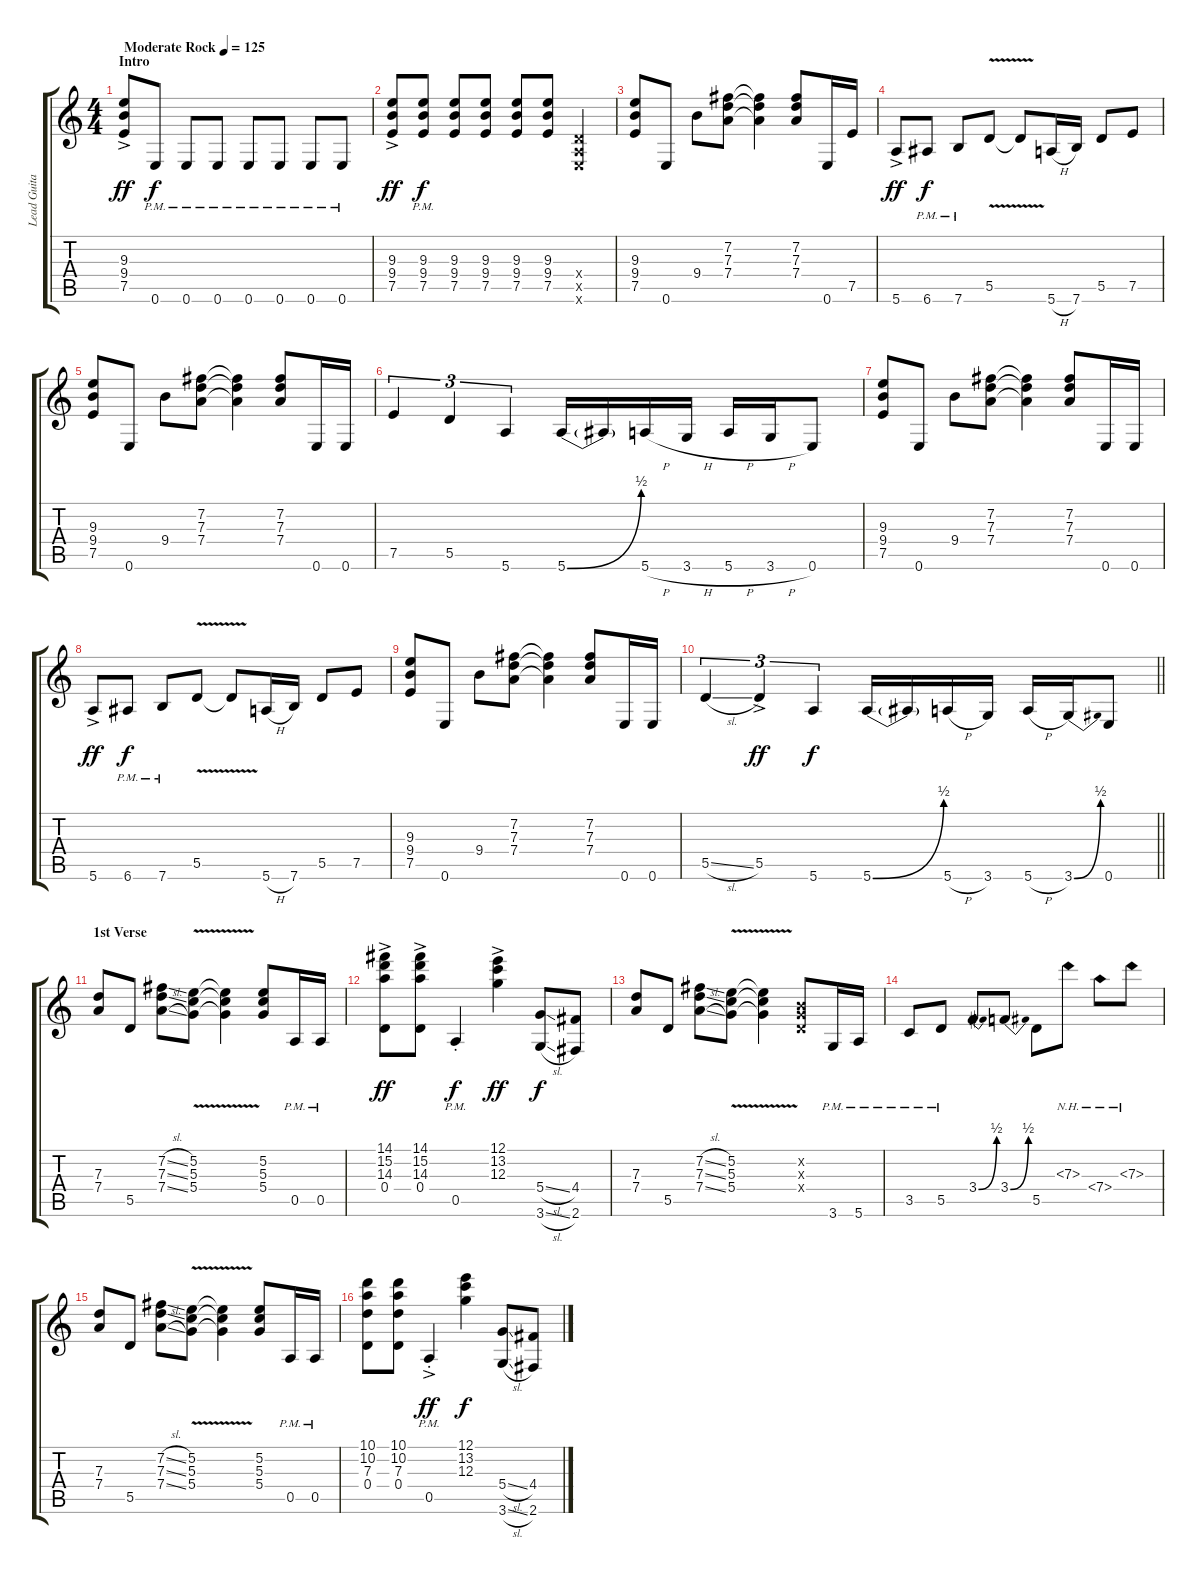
\track ("Lead Guitar" "Lead Guita") {instrument distortionguitar}
\staff {score tabs}
\tuning (E4 B3 G3 D3 A2 E2) {hide}
\ts (4 4)
\section ("" "Intro")
\tempo (125 "Moderate Rock")
\clef g2
\ks c
(9.3 9.4{ac} 7.5).8{dy ff instrument distortionguitar} 0.6{pm}.8{dy f} 0.6{pm}.8 0.6{pm}.8 0.6{pm}.8 0.6{pm}.8 0.6{pm}.8 0.6{pm}.8 |
(9.3 9.4 7.5{ac}).8{dy ff} (9.3 9.4 7.5{pm}).8{dy f} (9.3 9.4 7.5).8 (9.3 9.4 7.5).8 (9.3 9.4 7.5).8 (9.3 9.4 7.5).8 (0.4{x} 0.5{x} 0.6{x}).4 |
(9.3 9.4 7.5).8 0.6.8 9.4.8 (7.2 7.3 7.4).8 (7.2{t} 7.3{t} 7.4{t}).4 (7.2 7.3 7.4).8 0.6.16 7.5.16 |
5.6{ac}.8{dy ff} 6.6{pm}.8{dy f} 7.6{pm}.8 5.5{v}.8 5.5{t}.8 5.6{h}.16 7.6.16 5.5.8 7.5.8 |
(9.3 9.4 7.5).8 0.6.8 9.4.8 (7.2 7.3 7.4).8 (7.2{t} 7.3{t} 7.4{t}).4 (7.2 7.3 7.4).8 0.6.16 0.6.16 |
7.5.4{tu (3 2)} 5.5.4{tu (3 2)} 5.6.4{tu (3 2)} 5.6{be (bend 0 0 60 2)}.16 5.6{t}.16 5.6{h}.16 3.6{h}.16 5.6{h}.16 3.6{h}.16 0.6.8 |
(9.3 9.4 7.5).8 0.6.8 9.4.8 (7.2 7.3 7.4).8 (7.2{t} 7.3{t} 7.4{t}).4 (7.2 7.3 7.4).8 0.6.16 0.6.16 |
5.6{ac}.8{dy ff} 6.6{pm}.8{dy f} 7.6{pm}.8 5.5{v}.8 5.5{t}.8 5.6{h}.16 7.6.16 5.5.8 7.5.8 |
(9.3 9.4 7.5).8 0.6.8 9.4.8 (7.2 7.3 7.4).8 (7.2{t} 7.3{t} 7.4{t}).4 (7.2 7.3 7.4).8 0.6.16 0.6.16 |
\barLineRight lightlight
5.5{sl}.4{tu (3 2)} 5.5{ac}.4{tu (3 2) dy ff} 5.6.4{tu (3 2) dy f} 5.6{be (bend 0 0 60 2)}.16 5.6{t}.16 5.6{h}.16 3.6.16 5.6{h}.16 3.6{be (bend 0 0 60 2)}.16 0.6.8 |
\section ("" "1st Verse")
(7.3 7.4).8 5.5.8 (7.2{sl} 7.3{sl} 7.4{sl}).8 (5.2{v} 5.3{v} 5.4{v}).8 (5.2{t} 5.3{t} 5.4{t}).4 (5.2 5.3 5.4).8 0.5{pm}.16 0.5{pm}.16 |
(14.1{ac} 15.2 14.3 0.4).8{dy ff} (14.1{ac} 15.2 14.3 0.4).8 0.5{pm st}.4{dy f} (12.1{ac} 13.2 12.3).4{dy ff} (5.4{sl} 3.6{sl}).8{dy f} (4.4 2.6).8 |
(7.3 7.4).8 5.5.8 (7.2{sl} 7.3{sl} 7.4{sl}).8 (5.2{v} 5.3{v} 5.4{v}).8 (5.2{t} 5.3{t} 5.4{t}).4 (0.2{x} 0.3{x} 0.4{x}).8 3.6{pm}.16 5.6{pm}.16 |
3.5{pm}.8 5.5{pm}.8 3.4{be (bend 0 0 60 2)}.8 3.4{be (bend 0 0 60 2)}.8 5.5.8 7.3{nh}.8 7.4{nh}.8 7.3{nh}.8 |
(7.3 7.4).8 5.5.8 (7.2{sl} 7.3{sl} 7.4{sl}).8 (5.2{v} 5.3{v} 5.4{v}).8 (5.2{t} 5.3{t} 5.4{t}).4 (5.2 5.3 5.4).8 0.5{pm}.16 0.5{pm}.16 |
(10.1 10.2 7.3 0.4).8 (10.1 10.2 7.3 0.4).8 0.5{ac pm st}.4{dy ff} (12.1 13.2 12.3).4{dy f} (5.4{sl} 3.6{sl}).8 (4.4 2.6).8
